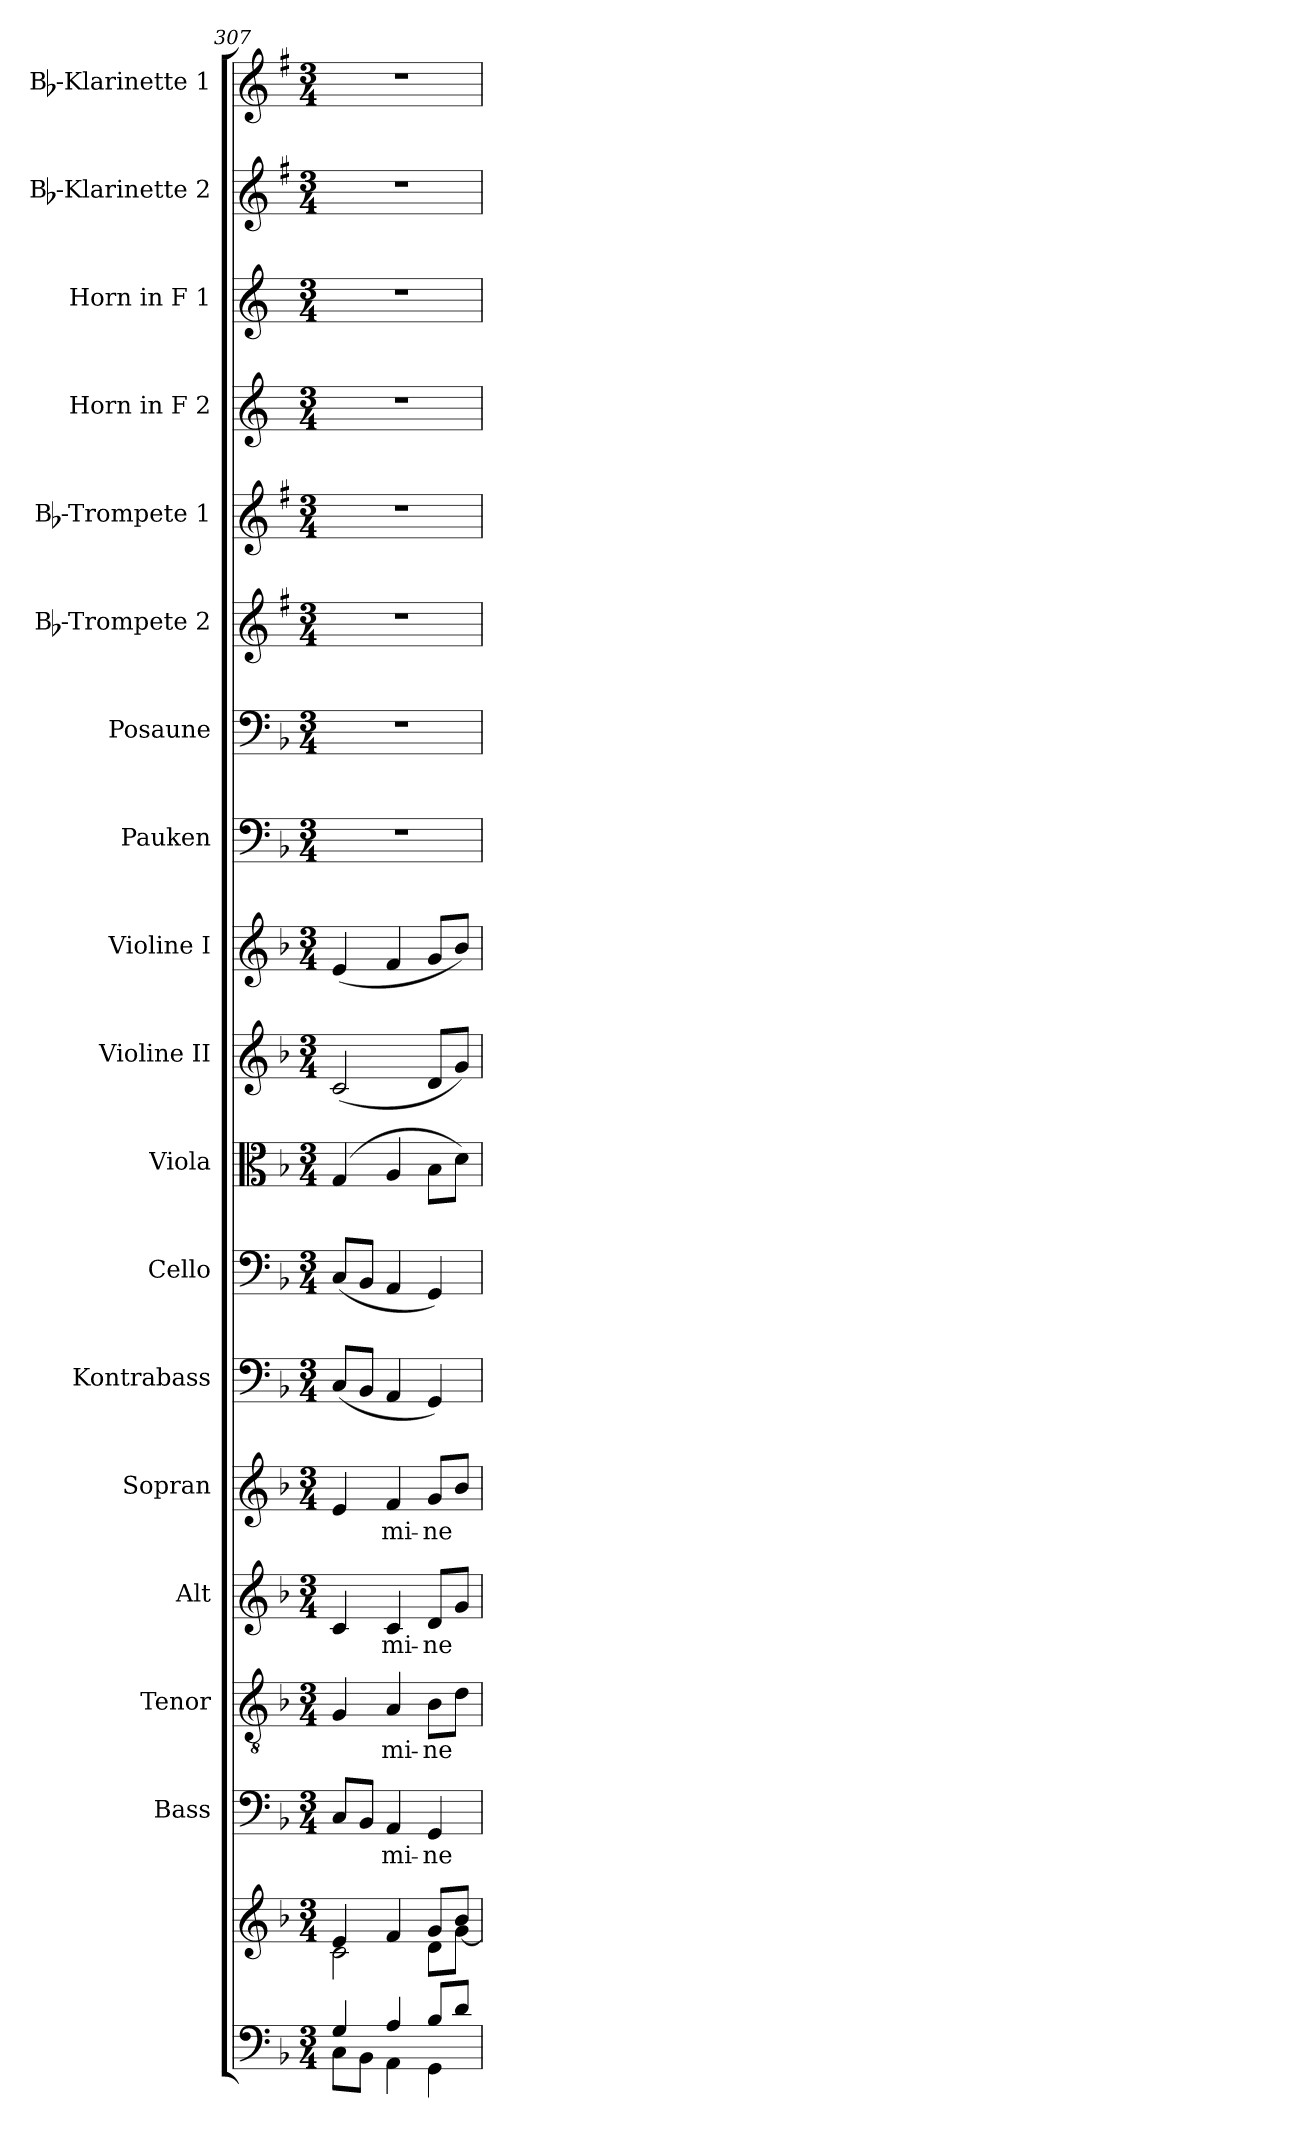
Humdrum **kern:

**kern	**kern	**kern	**text	**kern	**text	**kern	**text	**kern	**text	**kern	**kern	**kern	**kern	**kern	**kern	**kern	**kern	**kern	**kern	**kern	**kern	**kern
*part18	*part18	*part17	*part17	*part16	*part16	*part15	*part15	*part14	*part14	*part13	*part12	*part11	*part10	*part9	*part8	*part7	*part6	*part5	*part4	*part3	*part2	*part1
*staff19	*staff18	*staff17	*staff17	*staff16	*staff16	*staff15	*staff15	*staff14	*staff14	*staff13	*staff12	*staff11	*staff10	*staff9	*staff8	*staff7	*staff6	*staff5	*staff4	*staff3	*staff2	*staff1
*	*	*I"Bass	*	*I"Tenor	*	*I"Alt	*	*I"Sopran	*	*I"Kontrabass	*I"Cello	*I"Viola	*I"Violine II	*I"Violine I	*I"Pauken	*I"Posaune	*I"Bb-Trompete 2	*I"Bb-Trompete 1	*I"Horn in F 2	*I"Horn in F 1	*I"Bb-Klarinette 2	*I"Bb-Klarinette 1
*	*	*I'B.	*	*I'T.	*	*I'A.	*	*I'S.	*	*I'Kb.	*	*I'Vla.	*I'Vl. II	*I'Vl. I	*I'Pk.	*I'Pos.	*I'Bb Trp. 2	*I'Bb Trp. 1	*	*	*I'Bb Kl. 2	*I'Bb Kl. 1
*clefF4	*clefG2	*clefF4	*	*clefGv2	*	*clefG2	*	*clefG2	*	*clefF4	*clefF4	*clefC3	*clefG2	*clefG2	*clefF4	*clefF4	*clefG2	*clefG2	*clefG2	*clefG2	*clefG2	*clefG2
*	*	*	*	*	*	*	*	*	*	*ITrd7c12	*	*	*	*	*	*	*ITrd1c2	*ITrd1c2	*ITrd4c7	*ITrd4c7	*ITrd1c2	*ITrd1c2
*k[b-]	*k[b-]	*k[b-]	*	*k[b-]	*	*k[b-]	*	*k[b-]	*	*k[b-]	*k[b-]	*k[b-]	*k[b-]	*k[b-]	*k[b-]	*k[b-]	*k[b-]	*k[b-]	*k[b-]	*k[b-]	*k[b-]	*k[b-]
*F:	*F:	*F:	*	*F:	*	*F:	*	*F:	*	*F:	*F:	*F:	*F:	*F:	*F:	*F:	*F:	*F:	*F:	*F:	*F:	*F:
*M3/4	*M3/4	*M3/4	*	*M3/4	*	*M3/4	*	*M3/4	*	*M3/4	*M3/4	*M3/4	*M3/4	*M3/4	*M3/4	*M3/4	*M3/4	*M3/4	*M3/4	*M3/4	*M3/4	*M3/4
=307	=307	=307	=307	=307	=307	=307	=307	=307	=307	=307	=307	=307	=307	=307	=307	=307	=307	=307	=307	=307	=307	=307
*^	*^	*	*	*	*	*	*	*	*	*	*	*	*	*	*	*	*	*	*	*	*	*
4G/	8C\L	4e/	2c\	8C/L	.	4G/	.	4c/	.	4e/	.	(<8CC/L	(<8C/L	(4G/	(<2c/	(<4e/	2.r	2.r	2.r	2.r	2.r	2.r	2.r	2.r
.	8BB-\J	.	.	8BB-/J	.	.	.	.	.	.	.	8BBB-/J	8BB-/J	.	.	.	.	.	.	.	.	.	.	.
!	!	!	!	!	!LO:LY:b	!	!LO:LY:b	!	!LO:LY:b	!	!LO:LY:b	!	!	!	!	!	!	!	!	!	!	!	!	!
4A/	4AA\	4f/	.	4AA/	-mi-	4A/	-mi-	4c/	-mi-	4f/	-mi-	4AAA/	4AA/	4A/	.	4f/	.	.	.	.	.	.	.	.
!	!	!	!	!	!LO:LY:b	!	!LO:LY:b	!	!LO:LY:b	!	!LO:LY:b	!	!	!	!	!	!	!	!	!	!	!	!	!
8B-/L	4GG\	8g/L	8d\L	4GG/	-ne	8B-\L	-ne	8d/L	-ne	8g/L	-ne	4GGG/)	4GG/)	8B-\L	8d/L	8g/L	.	.	.	.	.	.	.	.
8d/J	.	8b-/J	[<8g\J	.	.	8d\J	.	8g/J	.	8b-/J	.	.	.	8d\J)	8g/J)	8b-/J)	.	.	.	.	.	.	.	.
*v	*v	*	*	*	*	*	*	*	*	*	*	*	*	*	*	*	*	*	*	*	*	*	*	*
*	*v	*v	*	*	*	*	*	*	*	*	*	*	*	*	*	*	*	*	*	*	*	*	*
=	=	=	=	=	=	=	=	=	=	=	=	=	=	=	=	=	=	=	=	=	=	=
*-	*-	*-	*-	*-	*-	*-	*-	*-	*-	*-	*-	*-	*-	*-	*-	*-	*-	*-	*-	*-	*-	*-
